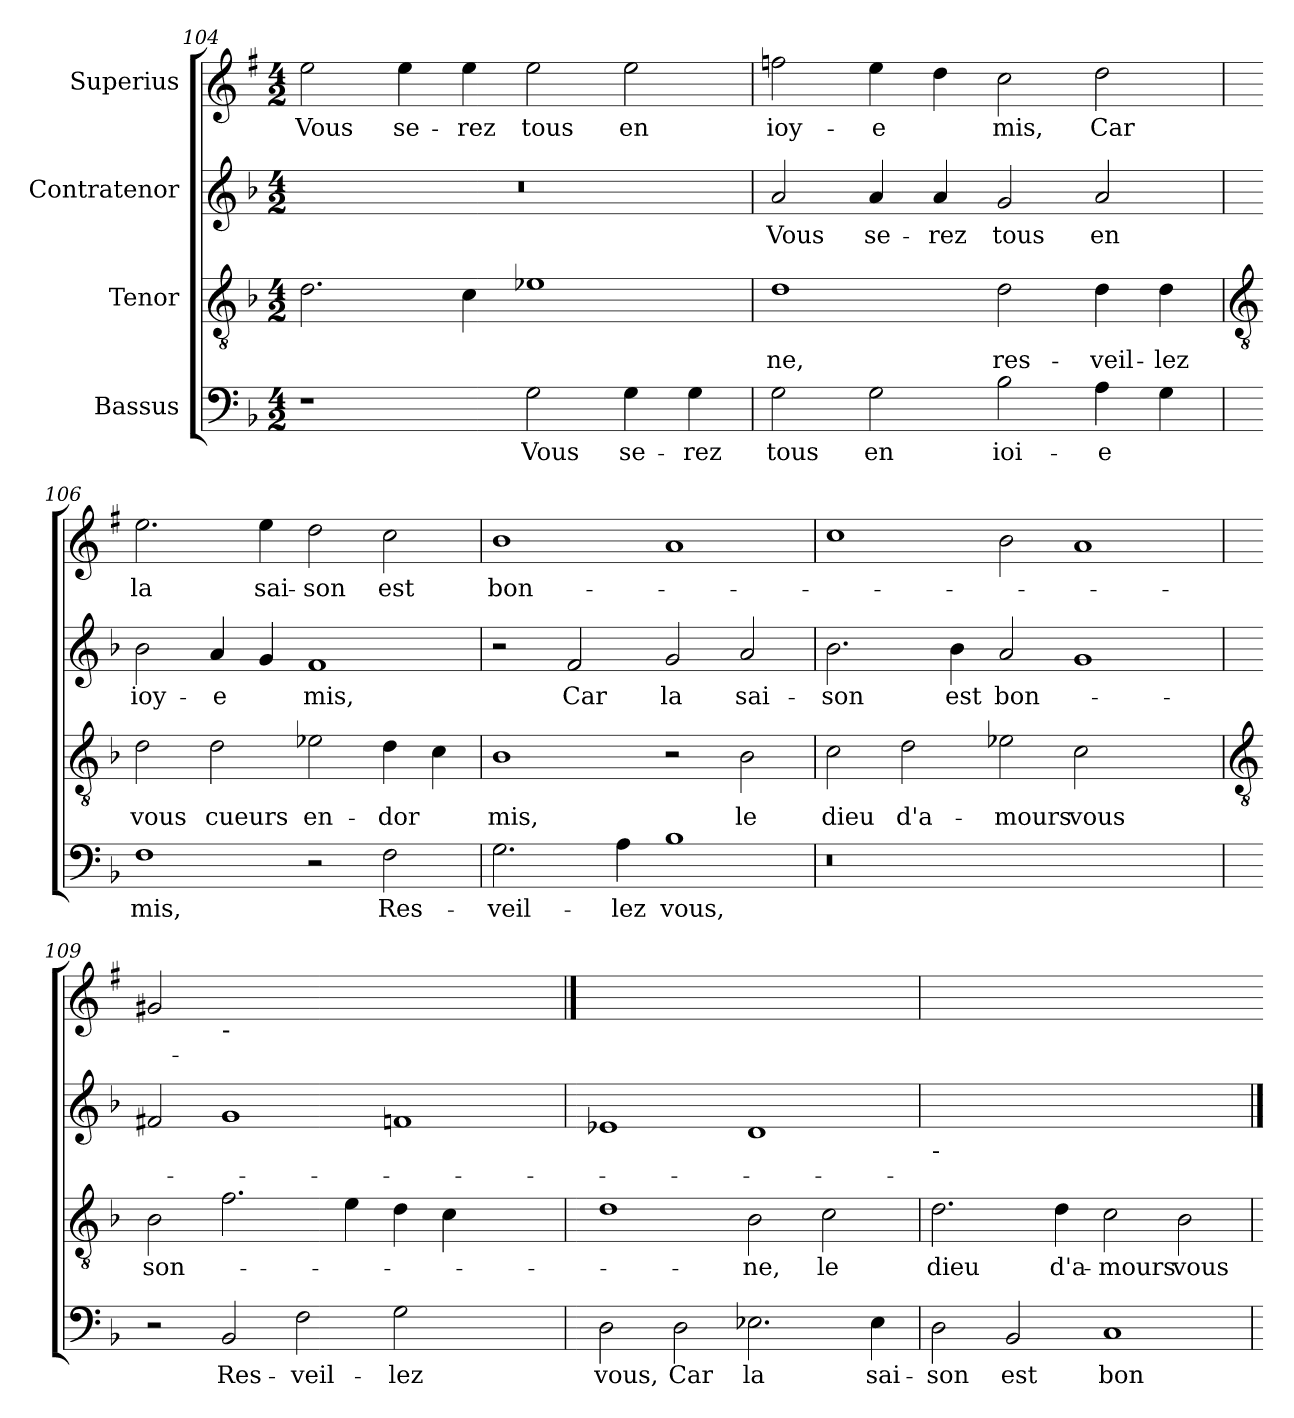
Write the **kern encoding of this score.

**kern	**text	**kern	**text	**kern	**text	**kern	**text
*part4	*part4	*part3	*part3	*part2	*part2	*part1	*part1
*staff4	*staff4	*staff3	*staff3	*staff2	*staff2	*staff1	*staff1
*I"Bassus	*	*I"Tenor	*	*I"Contratenor	*	*I"Superius	*
*clefF4	*	*clefGv2	*	*clefG2	*	*clefG2	*
*	*	*	*	*	*	*ITrd1c2	*
*k[b-]	*	*k[b-]	*	*k[b-]	*	*k[b-]	*
*F:	*	*F:	*	*F:	*	*F:	*
*M4/2	*	*M4/2	*	*M4/2	*	*M4/2	*
=104	=104	=104	=104	=104	=104	=104	=104
!	!	!	!	!	!	!	!LO:LY:b
1r	.	2.d	.	0r	.	2dd	Vous
!	!	!	!	!	!	!	!LO:LY:b
.	.	.	.	.	.	4dd	se-
!	!	!	!	!	!	!	!LO:LY:b
.	.	4c	.	.	.	4dd	-rez
!	!LO:LY:b	!	!	!	!	!	!LO:LY:b
2G	Vous	1e-X	.	.	.	2dd	tous
!	!LO:LY:b	!	!	!	!	!	!LO:LY:b
4G	se-	.	.	.	.	2dd	en
!	!LO:LY:b	!	!	!	!	!	!
4G	-rez	.	.	.	.	.	.
!!LO:LB:g=z
=105	=105	=105	=105	=105	=105	=105	=105
!	!LO:LY:b	!	!LO:LY:b	!	!LO:LY:b	!	!LO:LY:b
2G	tous	1d	ne,	2a	Vous	2ee-	ioy-
!	!LO:LY:b	!	!	!	!LO:LY:b	!	!LO:LY:b
2G	en	.	.	4a	se-	4dd	-e
!	!	!	!	!	!LO:LY:b	!	!
.	.	.	.	4a	-rez	4cc	.
!	!LO:LY:b	!	!LO:LY:b	!	!LO:LY:b	!	!LO:LY:b
2B-	ioi-	2d	res-	2g	tous	2b-	mis,
!	!LO:LY:b	!	!LO:LY:b	!	!LO:LY:b	!	!LO:LY:b
4A	-e	4d	-veil-	2a	en	2cc	Car
!	!	!	!LO:LY:b	!	!	!	!
4G	.	4d	-lez	.	.	.	.
!!LO:LB:g=z
=106	=106	=106	=106	=106	=106	=106	=106
*	*	*clefGv2	*	*	*	*	*
!	!LO:LY:b	!	!LO:LY:b	!	!LO:LY:b	!	!LO:LY:b
1F	mis,	2d	vous	2b-	ioy-	2.dd	la
!	!	!	!LO:LY:b	!	!LO:LY:b	!	!
.	.	2d	cueurs	4a	-e	.	.
!	!	!	!	!	!	!	!LO:LY:b
.	.	.	.	4g	.	4dd	sai-
!	!	!	!LO:LY:b	!	!LO:LY:b	!	!LO:LY:b
2r	.	2e-	en-	1f	mis,	2cc	-son
!	!LO:LY:b	!	!LO:LY:b	!	!	!	!LO:LY:b
2F	Res-	4d	-dor	.	.	2b-	est
.	.	4c	.	.	.	.	.
=107	=107	=107	=107	=107	=107	=107	=107
!	!LO:LY:b	!	!LO:LY:b	!	!	!	!LO:LY:b
2.G	-veil-	1B-	mis,	2r	.	1a	bon-
!	!	!	!	!	!LO:LY:b	!	!
.	.	.	.	2f	Car	.	.
!	!LO:LY:b	!	!	!	!	!	!
4A	-lez	.	.	.	.	.	.
!	!LO:LY:b	!	!	!	!LO:LY:b	!	!
1B-	vous,	2r	.	2g	la	1g	.
!	!	!	!LO:LY:b	!	!LO:LY:b	!	!
.	.	2B-	le	2a	sai-	.	.
!!LO:LB:g=z
=108	=108	=108	=108	=108	=108	=108	=108
!	!	!	!LO:LY:b	!	!LO:LY:b	!	!
0r	.	2c	dieu	2.b-	-son	1b-	.
!	!	!	!LO:LY:b	!	!	!	!
.	.	2d	d'a-	.	.	.	.
!	!	!	!	!	!LO:LY:b	!	!
.	.	.	.	4b-	est	.	.
!	!	!	!LO:LY:b	!	!LO:LY:b	!	!
.	.	2e-	-mours	2a	bon-	2a	.
!	!	!	!LO:LY:b	!	!	!	!
.	.	2c	vous	1g	.	1g	.
2ryy	.	2ryy	.	.	.	.	.
!!LO:LB:g=z
=109	=109	=109	=109	=109	=109	=109	=109
*	*	*clefGv2	*	*	*	*	*
!	!	!	!LO:LY:b	!	!	!	!
2r	.	2B-	son-	2f#	.	2f#	.
!	!	!	!	!	!	!LO:TX:b:t=-	!
!	!LO:LY:b	!	!	!	!	!	!LO:LY:b
2BB-	Res-	2.f	.	1g	.	0g;<yy	-ne.
!	!LO:LY:b	!	!	!	!	!	!
2F	-veil-	.	.	.	.	.	.
.	.	4e	.	.	.	.	.
!	!LO:LY:b	!	!	!	!	!	!
2G	-lez	4d	.	1fn	.	.	.
.	.	4c	.	.	.	.	.
2ryy	.	2ryy	.	.	.	.	.
=	==	=	==	=	==	==	==
!	!LO:LY:b	!	!	!	!	!	!
2D	vous,	1d	.	1e-	.	0ryy	.
!	!LO:LY:b	!	!	!	!	!	!
2D	Car	.	.	.	.	.	.
!	!LO:LY:b	!	!LO:LY:b	!	!	!	!
2.E-	la	2B-	-ne,	1d	.	.	.
!	!	!	!LO:LY:b	!	!	!	!
.	.	2c	le	.	.	.	.
!	!LO:LY:b	!	!	!	!	!	!
4E-	sai-	.	.	.	.	.	.
=	=	=	=	=	=	=	=
!	!	!	!	!LO:TX:b:t=-	!	!	!
!	!LO:LY:b	!	!LO:LY:b	!	!LO:LY:b	!	!
2D	-son	2.d	dieu	0d;<yy	-ne.	0ryy	.
!	!LO:LY:b	!	!	!	!	!	!
2BB-	est	.	.	.	.	.	.
!	!	!	!LO:LY:b	!	!	!	!
.	.	4d	d'a-	.	.	.	.
!	!LO:LY:b	!	!LO:LY:b	!	!	!	!
1C	bon-	2c	-mours	.	.	.	.
!	!	!	!LO:LY:b	!	!	!	!
.	.	2B-	vous	.	.	.	.
=	=	=	=	==	=	=	=
*-	*-	*-	*-	*-	*-	*-	*-
